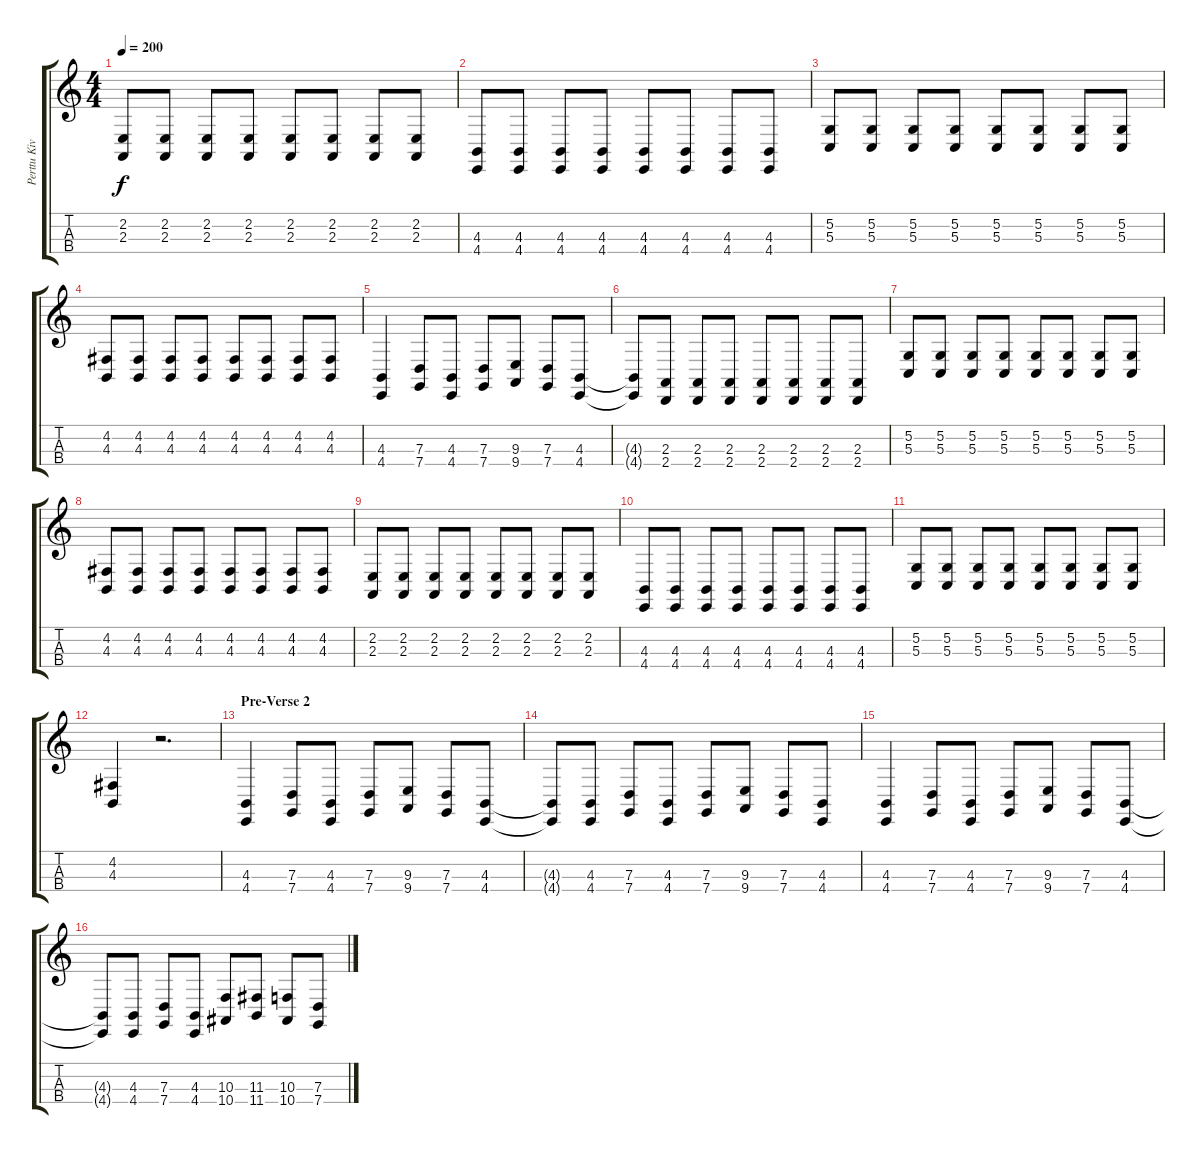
\track ("Perttu Kivilaakso" "Perttu Kiv") {instrument cello}
\staff {score tabs}
\tuning (G3 D3 G2 C2) {hide}
\ts (4 4)
\tempo 200
\clef g2
\ks c
(2.2 2.3).8{dy f} (2.2 2.3).8 (2.2 2.3).8 (2.2 2.3).8 (2.2 2.3).8 (2.2 2.3).8 (2.2 2.3).8 (2.2 2.3).8 |
(4.3 4.4).8 (4.3 4.4).8 (4.3 4.4).8 (4.3 4.4).8 (4.3 4.4).8 (4.3 4.4).8 (4.3 4.4).8 (4.3 4.4).8 |
(5.2 5.3).8 (5.2 5.3).8 (5.2 5.3).8 (5.2 5.3).8 (5.2 5.3).8 (5.2 5.3).8 (5.2 5.3).8 (5.2 5.3).8 |
(4.2 4.3).8 (4.2 4.3).8 (4.2 4.3).8 (4.2 4.3).8 (4.2 4.3).8 (4.2 4.3).8 (4.2 4.3).8 (4.2 4.3).8 |
(4.3 4.4).4 (7.3 7.4).8 (4.3 4.4).8 (7.3 7.4).8 (9.3 9.4).8 (7.3 7.4).8 (4.3 4.4).8 |
(4.3{t} 4.4{t}).8 (2.3 2.4).8 (2.3 2.4).8 (2.3 2.4).8 (2.3 2.4).8 (2.3 2.4).8 (2.3 2.4).8 (2.3 2.4).8 |
(5.2 5.3).8 (5.2 5.3).8 (5.2 5.3).8 (5.2 5.3).8 (5.2 5.3).8 (5.2 5.3).8 (5.2 5.3).8 (5.2 5.3).8 |
(4.2 4.3).8 (4.2 4.3).8 (4.2 4.3).8 (4.2 4.3).8 (4.2 4.3).8 (4.2 4.3).8 (4.2 4.3).8 (4.2 4.3).8 |
(2.2 2.3).8 (2.2 2.3).8 (2.2 2.3).8 (2.2 2.3).8 (2.2 2.3).8 (2.2 2.3).8 (2.2 2.3).8 (2.2 2.3).8 |
(4.3 4.4).8 (4.3 4.4).8 (4.3 4.4).8 (4.3 4.4).8 (4.3 4.4).8 (4.3 4.4).8 (4.3 4.4).8 (4.3 4.4).8 |
(5.2 5.3).8 (5.2 5.3).8 (5.2 5.3).8 (5.2 5.3).8 (5.2 5.3).8 (5.2 5.3).8 (5.2 5.3).8 (5.2 5.3).8 |
(4.2 4.3).4 r.2{d} |
\section ("" "Pre-Verse 2")
(4.3 4.4).4 (7.3 7.4).8 (4.3 4.4).8 (7.3 7.4).8 (9.3 9.4).8 (7.3 7.4).8 (4.3 4.4).8 |
(4.3{t} 4.4{t}).8 (4.3 4.4).8 (7.3 7.4).8 (4.3 4.4).8 (7.3 7.4).8 (9.3 9.4).8 (7.3 7.4).8 (4.3 4.4).8 |
(4.3 4.4).4 (7.3 7.4).8 (4.3 4.4).8 (7.3 7.4).8 (9.3 9.4).8 (7.3 7.4).8 (4.3 4.4).8 |
(4.3{t} 4.4{t}).8 (4.3 4.4).8 (7.3 7.4).8 (4.3 4.4).8 (10.3 10.4).8 (11.3 11.4).8 (10.3 10.4).8 (7.3 7.4).8
